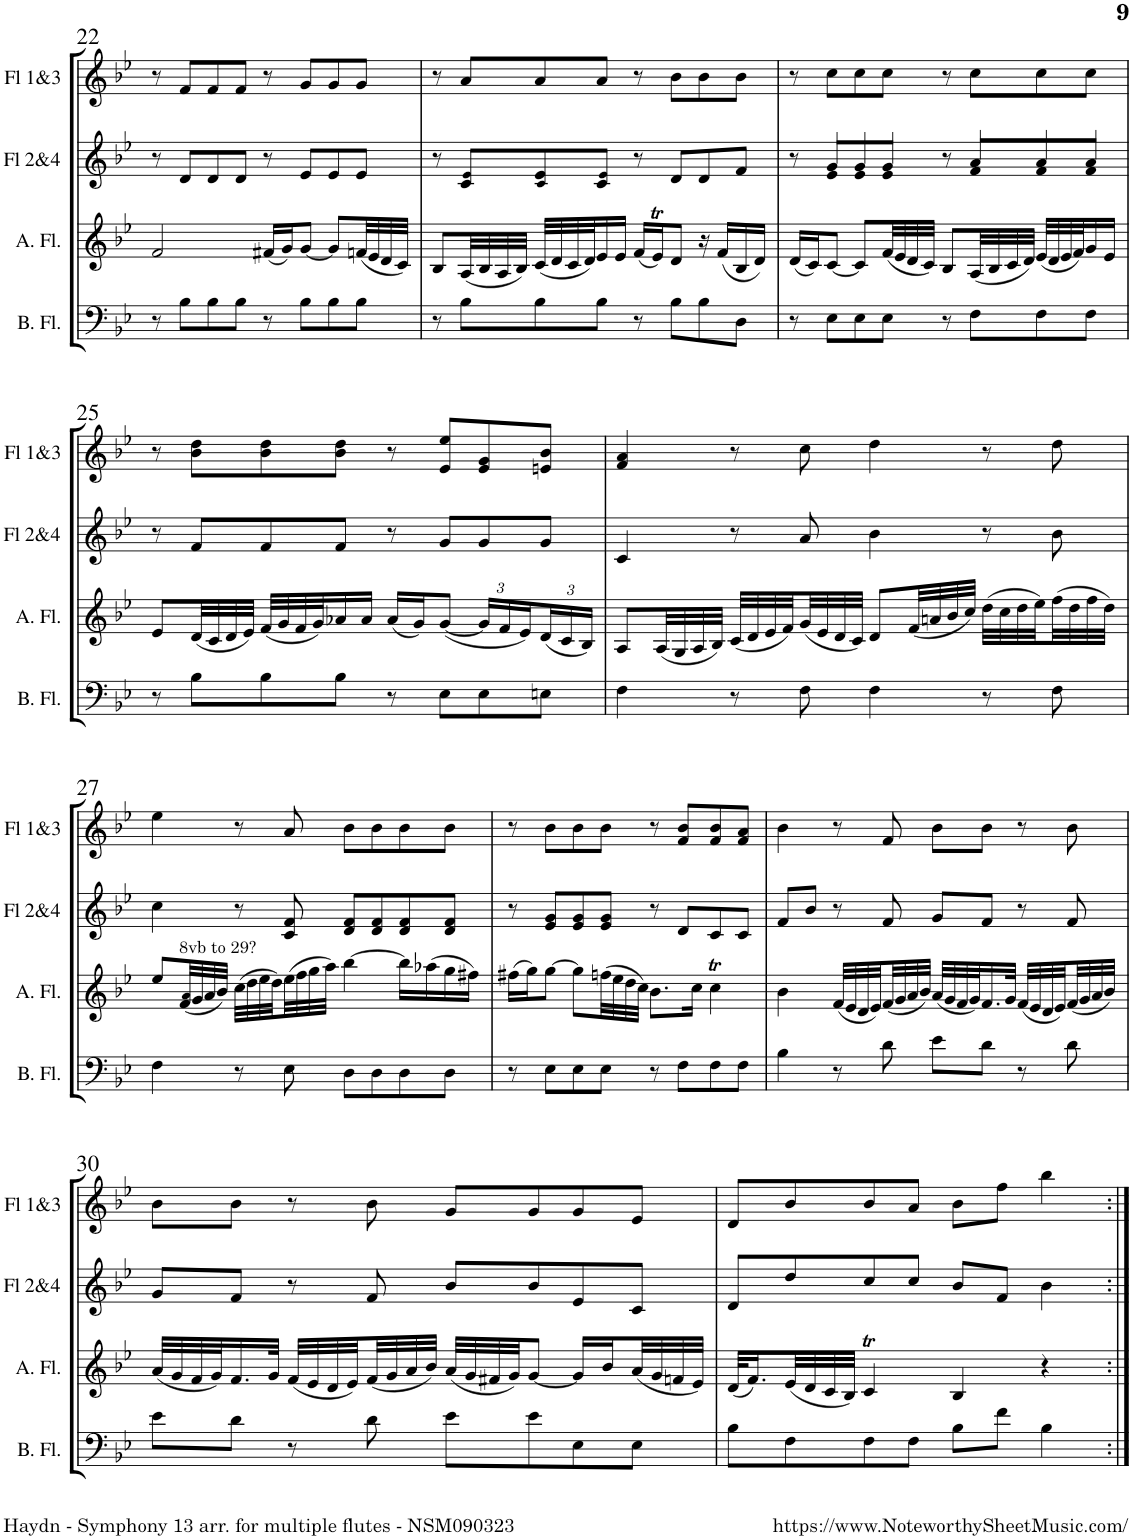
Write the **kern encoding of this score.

**kern	**kern	**kern	**kern	**kern
*part5	*part4	*part3	*part2	*part1
*staff5	*staff4	*staff3	*staff2	*staff1
*I"Bass Flute	*I"Alto Flute	*I"Flute 2b	*I"Flutes 2&amp;4	*I"Flutes 1&amp;3
*I'B. Fl.	*I'A. Fl.	*I'Fl 2b	*I'Fl 2&amp;4	*I'Fl 1&amp;3
!!LO:PB:g=z
*clefF4	*clefG2	*clefG2	*clefG2	*clefG2
*k[b-e-]	*k[b-e-]	*k[b-e-]	*k[b-e-]	*k[b-e-]
*M4/4	*M4/4	*M4/4	*M4/4	*M4/4
*met(c)	*met(c)	*met(c)	*met(c)	*met(c)
=22	=22	=22	=22	=22
8r	2f/	8r	8r	8r
8B-\L	.	8d	8d/L	8f/L
8B-\	.	8d/L	8d/	8f/
8B-\J	.	8d/J	8d/J	8f/J
8r	(16f#X/LL	8r	8r	8r
.	16g/J)	.	.	.
8B-\L	[8g/J	8e-	8e-/L	8g/L
8B-\	8g/L]	8e-/L	8e-/	8g/
8B-\J	(32fn/LL	8e-/J	8e-/J	8g/J
.	32e-/	.	.	.
.	32d/	.	.	.
.	32c/JJJ)	.	.	.
=23	=23	=23	=23	=23
8r	8B-/L	8r	8r	8r
8B-\L	(32A/LL	8e-!	8c/ 8e-!/L	8a/L
.	32B-/	.	.	.
.	32A/	.	.	.
.	32B-/JJJ)	.	.	.
8B-\	(32c/LLL	8c!/L	8c!/ 8e-/	8a/
.	32d/	.	.	.
.	32c/	.	.	.
.	32d/J)	.	.	.
8B-\J	16e-/	8e-!/J	8c/ 8e-!/J	8a/J
.	16e-/JJ	.	.	.
8r	(16f/LL	8r	8r	8r
.	16e-T/J)	.	.	.
8B-\L	8d/J	8d	8d/L	8b-\L
8B-\	16r	8d/L	8d/	8b-\
.	(16f/LL	.	.	.
8D\J	16B-/	8f/J	8f/J	8b-\J
.	16d/JJ)	.	.	.
=24	=24	=24	=24	=24
8r	(16d/LL	8r	8r	8r
.	16c/J)	.	.	.
8E-\L	[8c/J	8e-	8e-/ 8g/L	8cc\L
8E-\	8c/L]	8e-/L	8e-/ 8g/	8cc\
8E-\J	(32f/LL	8e-/J	8e-/ 8g/J	8cc\J
.	32e-/	.	.	.
.	32d/	.	.	.
.	32c/JJJ)	.	.	.
8r	8B-/L	8r	8r	8r
8F\L	(32A/LL	8f	8f/ 8a/L	8cc\L
.	32B-/	.	.	.
.	32c/	.	.	.
.	32d/JJJ)	.	.	.
8F\	(32e-/LLL	8f/L	8f/ 8a/	8cc\
.	32d/	.	.	.
.	32e-/	.	.	.
.	32f/J)	.	.	.
8F\J	16g/	8f/J	8f/ 8a/J	8cc\J
.	16e-/JJ	.	.	.
!!LO:LB:g=z
=25	=25	=25	=25	=25
8r	8e-/L	8r	8r	8r
8B-\L	(32d/LL	8f	8f/L	8b-\ 8dd\L
.	32c/	.	.	.
.	32d/	.	.	.
.	32e-/JJJ)	.	.	.
8B-\	(32f/LLL	8f/L	8f/	8b-\ 8dd\
.	32g/	.	.	.
.	32f/	.	.	.
.	32g/J)	.	.	.
8B-\J	16a-X/	8f/J	8f/J	8b-\ 8dd\J
.	16a-/JJ	.	.	.
8r	(16a-/LL	8r	8r	8r
.	16g/J)	.	.	.
8E-\L	([8g/J	8g	8g/L	8e-/ 8ee-/L
*	*Xbrackettup	*	*	*
8E-\	24g/LL]	8g/L	8g/	8e-/ 8g/
.	24f/	.	.	.
.	24e-/)	.	.	.
8En\J	(24d/	8g/J	8g/J	8en/ 8b-/J
.	24c/	.	.	.
.	24B-/JJ)	.	.	.
=26	=26	=26	=26	=26
4F\	8A/L	4c	4c/	4f/ 4a/
.	(32A/LL	.	.	.
.	32G/	.	.	.
.	32A/	.	.	.
.	32B-/JJJ)	.	.	.
8r	(32c/LLL	8r	8r	8r
.	32d/	.	.	.
.	32e-/	.	.	.
.	32f/)	.	.	.
8F\	(32g/	8a	8a/	8cc\
.	32e-/	.	.	.
.	32d/	.	.	.
.	32c/JJJ)	.	.	.
4F\	8d/L	4b-	4b-\	4dd\
.	(32f/LL	.	.	.
.	32an/	.	.	.
.	32b-/	.	.	.
.	32cc/JJJ)	.	.	.
8r	(32dd\LLL	8r	8r	8r
.	32cc\	.	.	.
.	32dd\	.	.	.
.	32ee-\)	.	.	.
8F\	(32ff\	8b-	8b-\	8dd\
.	32dd\	.	.	.
.	32ff\	.	.	.
.	32dd\JJJ)	.	.	.
!!LO:LB:g=z
=27	=27	=27	=27	=27
4F\	8ee-/L	1r	4cc\	4ee-\
!	!LO:TX:a:t=8vb to 29?	!	!	!
.	(32f/ 32a!/LL	.	.	.
.	32g/	.	.	.
.	32a/	.	.	.
.	32b-/JJJ)	.	.	.
8r	(32cc\LLL	.	8r	8r
.	32dd\	.	.	.
.	32ee-\	.	.	.
.	32dd\)	.	.	.
8E-\	(32ee-\	.	8c/ 8f/	8a/
.	32ff\	.	.	.
.	32gg\	.	.	.
.	32aa\JJJ)	.	.	.
8D\L	[4bb-\	.	8d/ 8f/L	8b-\L
8D\	.	.	8d/ 8f/	8b-\
8D\	16bb-\LL]	.	8d/ 8f/	8b-\
.	(16aa-X\	.	.	.
8D\J	16gg\	.	8d/ 8f/J	8b-\J
.	16ff#X\JJ)	.	.	.
=28	=28	=28	=28	=28
8r	(16ff#X\LL	1r	8r	8r
.	16gg\J)	.	.	.
8E-\L	[8gg\J	.	8e-/ 8g/L	8b-\L
8E-\	8gg\L]	.	8e-/ 8g/	8b-\
8E-\J	(32ffn\LL	.	8e-/ 8g/J	8b-\J
.	32ee-\	.	.	.
.	32dd\	.	.	.
.	32cc\JJJ)	.	.	.
8r	8.b-\L	.	8r	8r
8F\L	.	.	8d/L	8f/ 8b-/L
.	16cc\Jk	.	.	.
8F\	4ccT\	.	8c/	8f/ 8b-/
8F\J	.	.	8c/J	8f/ 8a/J
=29	=29	=29	=29	=29
4B-\	4b-\	1r	8f/L	4b-\
.	.	.	8b-/J	.
8r	(32f/LLL	.	8r	8r
.	32e-/	.	.	.
.	32d/	.	.	.
.	32e-/)	.	.	.
8d\	(32f/	.	8f/	8f/
.	32g/	.	.	.
.	32a/	.	.	.
.	32b-/JJJ)	.	.	.
8e-\L	(32a/LLL	.	8g/L	8b-\L
.	32g/	.	.	.
.	32f/	.	.	.
.	32g/J)	.	.	.
8d\J	16.f/	.	8f/J	8b-\J
.	32g/JJk	.	.	.
8r	(32f/LLL	.	8r	8r
.	32e-/	.	.	.
.	32d/	.	.	.
.	32e-/)	.	.	.
8d\	(32f/	.	8f/	8b-\
.	32g/	.	.	.
.	32a/	.	.	.
.	32b-/JJJ)	.	.	.
!!LO:LB:g=z
=30	=30	=30	=30	=30
8e-\L	(32a/LLL	1r	8g/L	8b-\L
.	32g/	.	.	.
.	32f/	.	.	.
.	32g/J)	.	.	.
8d\J	16.f/	.	8f/J	8b-\J
.	32g/JJk	.	.	.
8r	(32f/LLL	.	8r	8r
.	32e-/	.	.	.
.	32d/	.	.	.
.	32e-/)	.	.	.
8d\	(32f/	.	8f/	8b-\
.	32g/	.	.	.
.	32a/	.	.	.
.	32b-/JJJ)	.	.	.
8e-\L	(32a/LLL	.	8b-/L	8g/L
.	32g/	.	.	.
.	32f#X/	.	.	.
.	32g/JJ)	.	.	.
8e-\	[8g/J	.	8b-/	8g/
8E-\	16g/LL]	.	8e-/	8g/
.	16b-/	.	.	.
8E-\J	(32a/L	.	8c/J	8e-/J
.	32g/	.	.	.
.	32fn/	.	.	.
.	32e-/JJJ)	.	.	.
=31	=31	=31	=31	=31
8B-\L	(32d/KLL	1r	8d/L	8d/L
.	16.f/)	.	.	.
8F\	(32e-/L	.	8dd/	8b-/
.	32d/	.	.	.
.	32c/	.	.	.
.	32B-/JJJ)	.	.	.
8F\	4cT/	.	8cc/	8b-/
8F\J	.	.	8cc/J	8a/J
8B-\L	4B-/	.	8b-/L	8b-\L
8f\J	.	.	8f/J	8ff\J
4B-\	4r	.	4b-\	4bb-\
=:|!	=:|!	=:|!	=:|!	=:|!
*-	*-	*-	*-	*-
